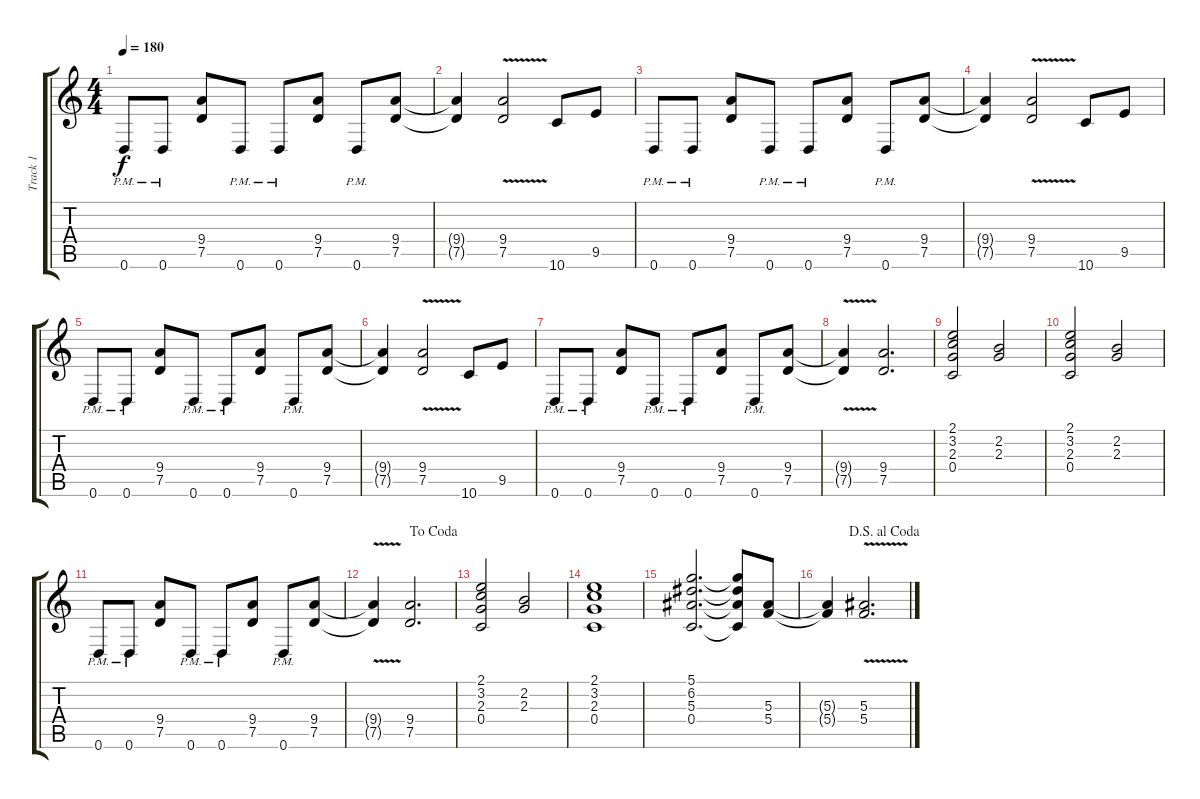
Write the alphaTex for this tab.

\track ("Track 1" "Track 1") {instrument overdrivenguitar}
\staff {score tabs}
\tuning (D4 A3 F3 C3 G2 D2) {hide}
\ts (4 4)
\tempo 180
\clef g2
\ks c
0.6{pm}.8{dy f} 0.6{pm}.8 (9.4 7.5).8 0.6{pm}.8 0.6{pm}.8 (9.4 7.5).8 0.6{pm}.8 (9.4 7.5).8 |
(9.4{t} 7.5{t}).4 (9.4{v} 7.5{v}).2 10.6.8 9.5.8 |
0.6{pm}.8 0.6{pm}.8 (9.4 7.5).8 0.6{pm}.8 0.6{pm}.8 (9.4 7.5).8 0.6{pm}.8 (9.4 7.5).8 |
(9.4{t} 7.5{t}).4 (9.4{v} 7.5{v}).2 10.6.8 9.5.8 |
0.6{pm}.8 0.6{pm}.8 (9.4 7.5).8 0.6{pm}.8 0.6{pm}.8 (9.4 7.5).8 0.6{pm}.8 (9.4 7.5).8 |
(9.4{t} 7.5{t}).4 (9.4{v} 7.5{v}).2 10.6.8 9.5.8 |
0.6{pm}.8 0.6{pm}.8 (9.4 7.5).8 0.6{pm}.8 0.6{pm}.8 (9.4 7.5).8 0.6{pm}.8 (9.4 7.5).8 |
(9.4{v t} 7.5{v t}).4 (9.4 7.5).2{d} |
(2.1 3.2 2.3 0.4).2 (2.2 2.3).2 |
(2.1 3.2 2.3 0.4).2 (2.2 2.3).2 |
0.6{pm}.8 0.6{pm}.8 (9.4 7.5).8 0.6{pm}.8 0.6{pm}.8 (9.4 7.5).8 0.6{pm}.8 (9.4 7.5).8 |
\jump dacoda
(9.4{v t} 7.5{v t}).4 (9.4 7.5).2{d} |
(2.1 3.2 2.3 0.4).2 (2.2 2.3).2 |
(2.1 3.2 2.3 0.4).1 |
(5.1 6.2 5.3 0.4).2{d} (5.1{t} 6.2{t} 5.3{t} 0.4{t}).8 (5.3 5.4).8 |
\jump dalsegnoalcoda
(5.3{t} 5.4{t}).4 (5.3{v} 5.4{v}).2{d}
